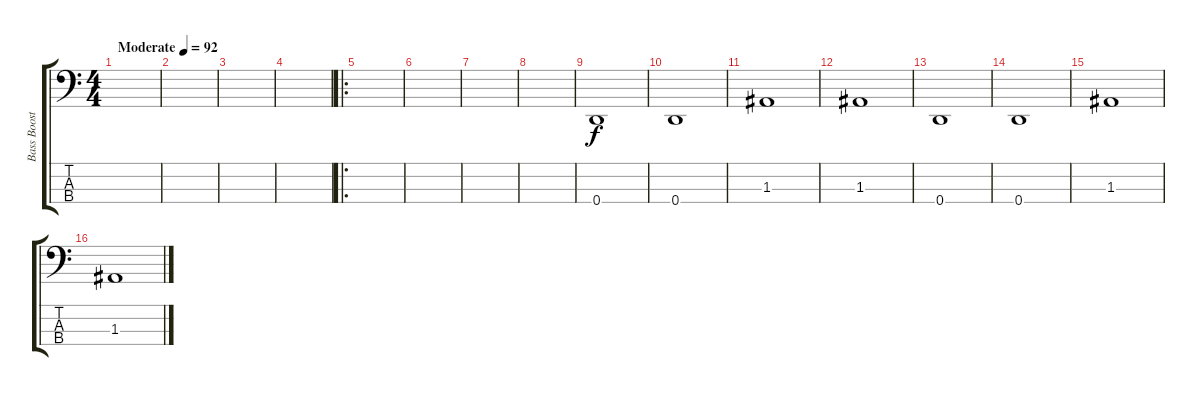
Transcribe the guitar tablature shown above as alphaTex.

\track ("Bass Boost" "Bass Boost") {instrument fretlessbass}
\staff {score tabs}
\tuning (G2 D2 A1 D1) {hide}
\ts (4 4)
\tempo (92 "Moderate")
\clef f4
\ks c
|
|
|
|
\ro
|
|
|
|
0.4.1 |
0.4.1 |
1.3.1 |
1.3.1 |
0.4.1 |
0.4.1 |
1.3.1 |
1.3.1
